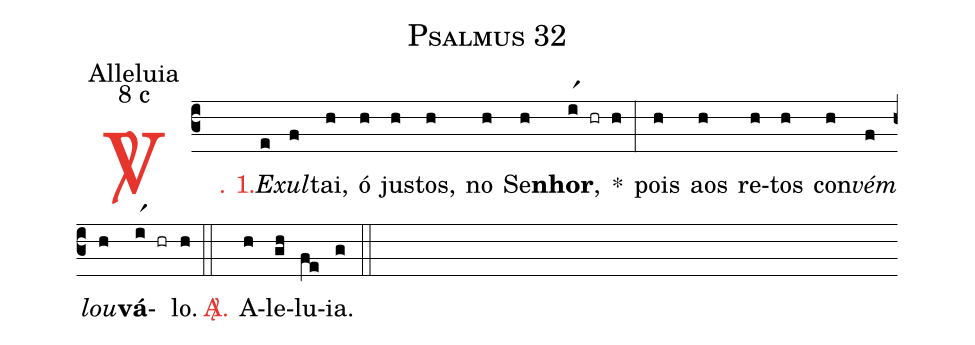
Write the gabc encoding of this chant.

name: Psalmus 32;
office-part: Alleluia;
mode: 8;
mode-differentia: c;
%%
(c3)

<c><sp>V/</sp>. 1.</c>() <i>E</i>(e)<i>xul</i>(f)tai,(h) ó(h) jus(h)tos,(h) no(h) Se(h)<b>nhor</b>,(ir1 hr h) *(:) pois(h) aos(h) re(h)tos(h) con(h)<i>vém</i>(f) <i>lou</i>(h)<b>vá</b>-(ir1 hr)lo.(h)

(::)

<c><sp>A/</sp>.</c>() A(h)le(gh)lu(fe)ia.(g)

(::)
